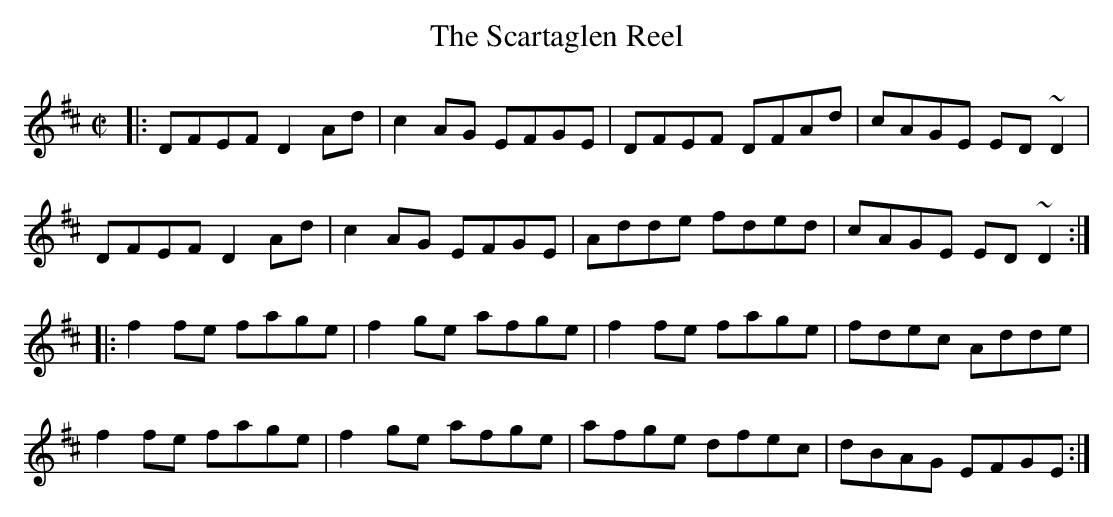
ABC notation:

X:1
T:Scartaglen Reel, The
M:C|
K:D
|:DFEF D2Ad|c2AG EFGE|DFEF DFAd|cAGE ED~D2|
DFEF D2Ad|c2AG EFGE|Adde fded|cAGE ED~D2:|
|:f2fe fage|f2ge afge|f2fe fage|fdec Adde|
f2fe fage|f2ge afge|afge dfec|dBAG EFGE:|
